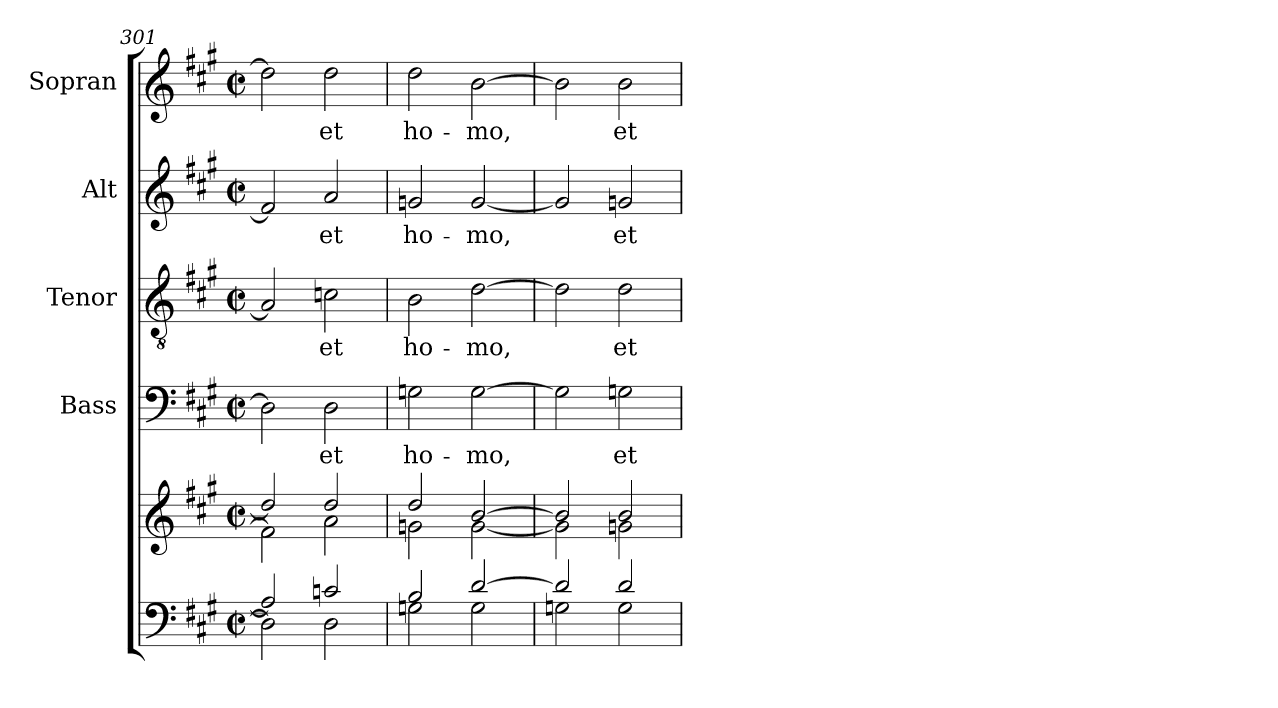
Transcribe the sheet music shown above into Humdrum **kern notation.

**kern	**kern	**kern	**text	**kern	**text	**kern	**text	**kern	**text
*part5	*part5	*part4	*part4	*part3	*part3	*part2	*part2	*part1	*part1
*staff6	*staff5	*staff4	*staff4	*staff3	*staff3	*staff2	*staff2	*staff1	*staff1
*	*	*I"Bass	*	*I"Tenor	*	*I"Alt	*	*I"Sopran	*
*	*	*I'B.	*	*I'T.	*	*I'A.	*	*I'S.	*
*clefF4	*clefG2	*clefF4	*	*clefGv2	*	*clefG2	*	*clefG2	*
*k[f#c#g#]	*k[f#c#g#]	*k[f#c#g#]	*	*k[f#c#g#]	*	*k[f#c#g#]	*	*k[f#c#g#]	*
*A:	*A:	*A:	*	*A:	*	*A:	*	*A:	*
*M2/2	*M2/2	*M2/2	*	*M2/2	*	*M2/2	*	*M2/2	*
*met(c|)	*met(c|)	*met(c|)	*	*met(c|)	*	*met(c|)	*	*met(c|)	*
=301	=301	=301	=301	=301	=301	=301	=301	=301	=301
*^	*^	*	*	*	*	*	*	*	*
2A/]	2D\]	2dd/]	2f#\]	2D\]	.	2A/]	.	2f#/]	.	2dd\]	.
!	!	!	!	!	!LO:LY:b	!	!LO:LY:b	!	!LO:LY:b	!	!LO:LY:b
2cn/	2D\	2dd/	2a\	2D\	et	2cn\	et	2a/	et	2dd\	et
=302	=302	=302	=302	=302	=302	=302	=302	=302	=302	=302	=302
!	!	!	!	!	!LO:LY:b	!	!LO:LY:b	!	!LO:LY:b	!	!LO:LY:b
2B/	2Gn\	2dd/	2gn\	2Gn\	ho-	2B\	ho-	2gn/	ho-	2dd\	ho-
!	!	!	!	!	!LO:LY:b	!	!LO:LY:b	!	!LO:LY:b	!	!LO:LY:b
[>2d/	2G\	[>2b/	[<2g\	[2G\	-mo,	[2d\	-mo,	[2g/	-mo,	[2b\	-mo,
=303	=303	=303	=303	=303	=303	=303	=303	=303	=303	=303	=303
2d/]	2Gn\	2b/]	2g\]	2G\]	.	2d\]	.	2g/]	.	2b\]	.
!	!	!	!	!	!LO:LY:b	!	!LO:LY:b	!	!LO:LY:b	!	!LO:LY:b
2d/	2G\	2b/	2gn\	2Gn\	et	2d\	et	2gn/	et	2b\	et
*v	*v	*	*	*	*	*	*	*	*	*	*
*	*v	*v	*	*	*	*	*	*	*	*
=	=	=	=	=	=	=	=	=	=
*-	*-	*-	*-	*-	*-	*-	*-	*-	*-
